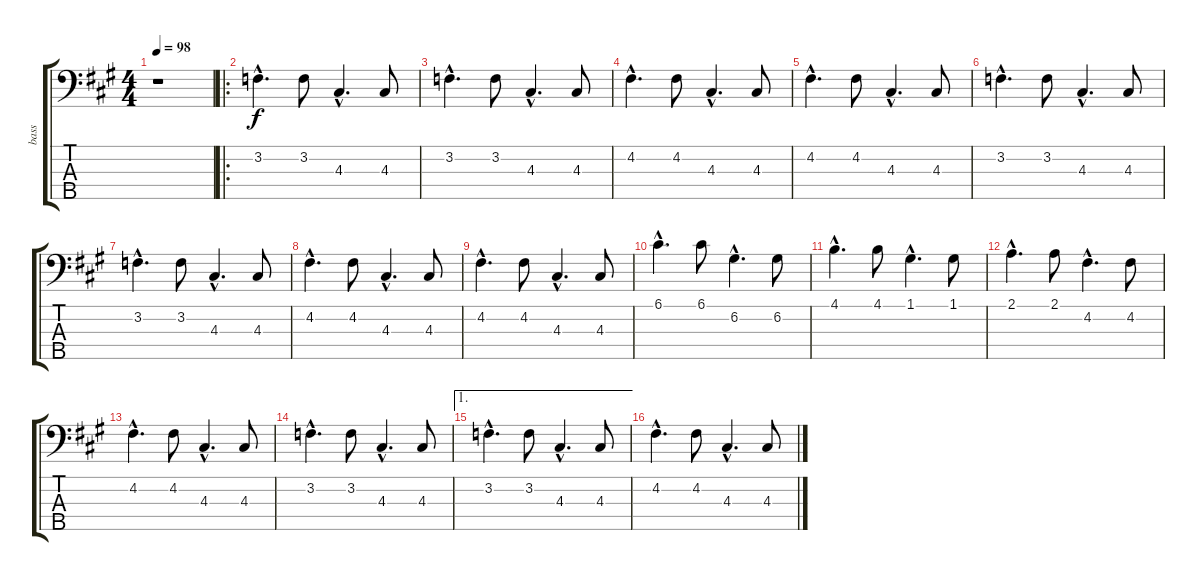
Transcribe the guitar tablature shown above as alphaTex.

\track ("bass" "bass") {instrument electricbassfinger}
\staff {score tabs}
\tuning (G2 D2 A1 E1 B0) {hide}
\ts (4 4)
\tempo 98
\clef f4
\ks f#minor
r.1{dy f instrument electricbassfinger} |
\ro
3.2{hac}.4{d} 3.2.8 4.3{hac}.4{d} 4.3.8 |
3.2{hac}.4{d} 3.2.8 4.3{hac}.4{d} 4.3.8 |
4.2{hac}.4{d} 4.2.8 4.3{hac}.4{d} 4.3.8 |
4.2{hac}.4{d} 4.2.8 4.3{hac}.4{d} 4.3.8 |
3.2{hac}.4{d} 3.2.8 4.3{hac}.4{d} 4.3.8 |
3.2{hac}.4{d} 3.2.8 4.3{hac}.4{d} 4.3.8 |
4.2{hac}.4{d} 4.2.8 4.3{hac}.4{d} 4.3.8 |
4.2{hac}.4{d} 4.2.8 4.3{hac}.4{d} 4.3.8 |
6.1{hac}.4{d} 6.1.8 6.2{hac}.4{d} 6.2.8 |
4.1{hac}.4{d} 4.1.8 1.1{hac}.4{d} 1.1.8 |
2.1{hac}.4{d} 2.1.8 4.2{hac}.4{d} 4.2.8 |
4.2{hac}.4{d} 4.2.8 4.3{hac}.4{d} 4.3.8 |
3.2{hac}.4{d} 3.2.8 4.3{hac}.4{d} 4.3.8 |
\ae 1
3.2{hac}.4{d} 3.2.8 4.3{hac}.4{d} 4.3.8 |
4.2{hac}.4{d} 4.2.8 4.3{hac}.4{d} 4.3.8
